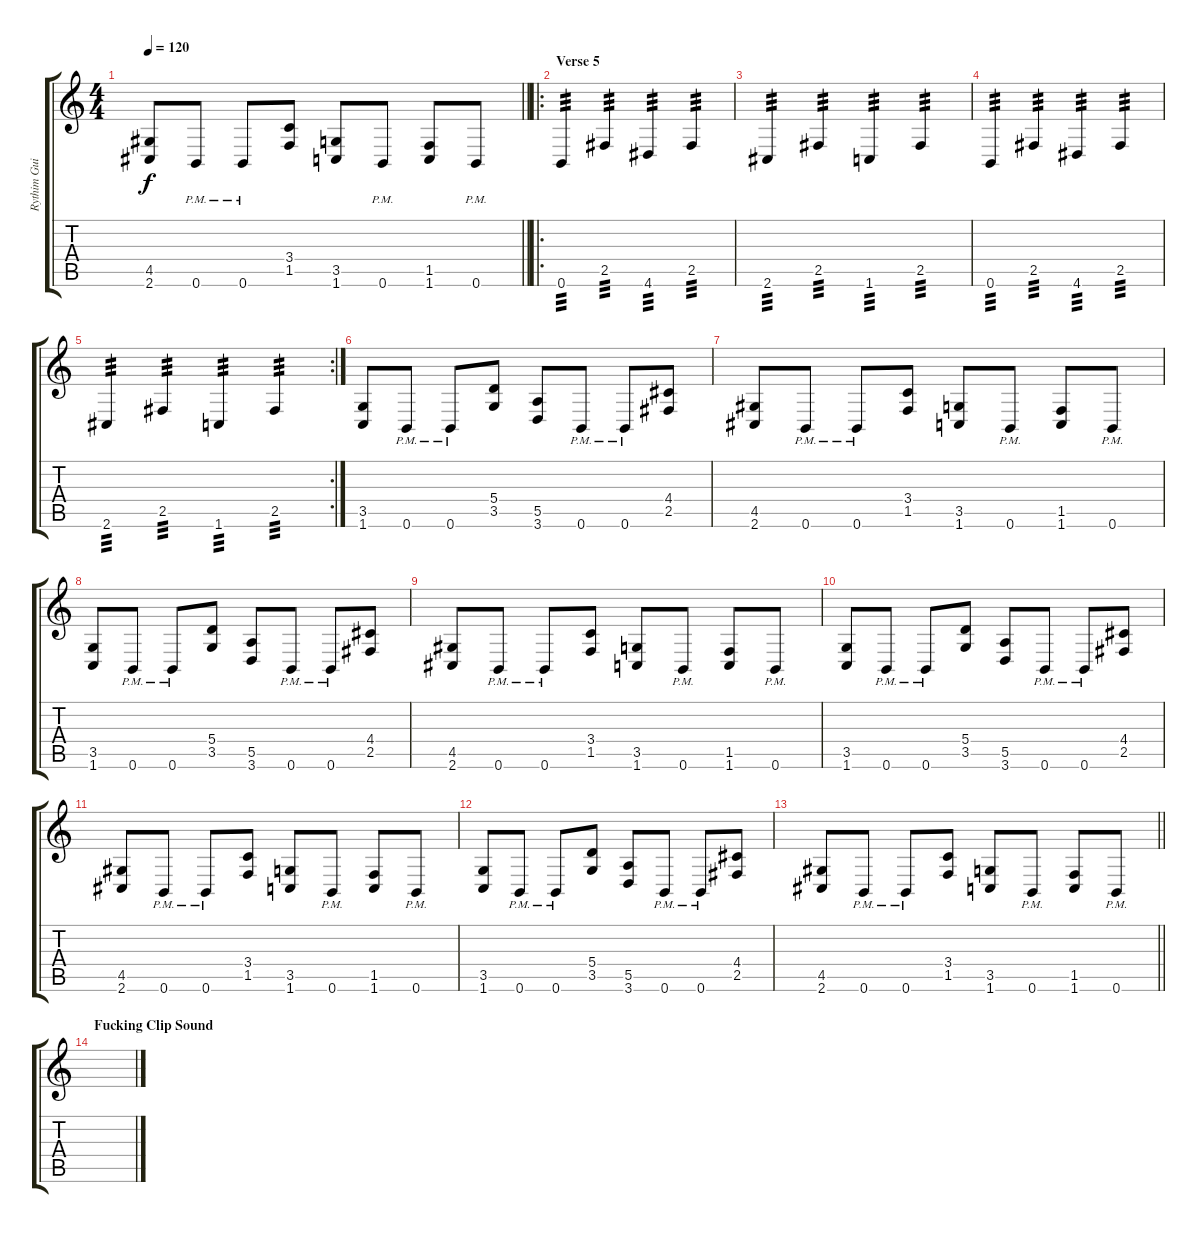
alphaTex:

\track ("Rythim Guitar" "Rythim Gui") {instrument overdrivenguitar}
\staff {score tabs}
\tuning (B3 Gb3 D3 A2 E2 B1) {hide}
\ts (4 4)
\tempo 120
\clef g2
\barLineRight lightlight
\ks c
(4.5 2.6).8{dy f} 0.6{pm}.8 0.6{pm}.8 (3.4 1.5).8 (3.5 1.6).8 0.6{pm}.8 (1.5 1.6).8 0.6{pm}.8 |
\ro
\section ("" "Verse 5")
0.6.4{tp 3} 2.5.4{tp 3} 4.6.4{tp 3} 2.5.4{tp 3} |
2.6.4{tp 3} 2.5.4{tp 3} 1.6.4{tp 3} 2.5.4{tp 3} |
0.6.4{tp 3} 2.5.4{tp 3} 4.6.4{tp 3} 2.5.4{tp 3} |
\rc 2
2.6.4{tp 3} 2.5.4{tp 3} 1.6.4{tp 3} 2.5.4{tp 3} |
(3.5 1.6).8 0.6{pm}.8 0.6{pm}.8 (5.4 3.5).8 (5.5 3.6).8 0.6{pm}.8 0.6{pm}.8 (4.4 2.5).8 |
(4.5 2.6).8 0.6{pm}.8 0.6{pm}.8 (3.4 1.5).8 (3.5 1.6).8 0.6{pm}.8 (1.5 1.6).8 0.6{pm}.8 |
(3.5 1.6).8 0.6{pm}.8 0.6{pm}.8 (5.4 3.5).8 (5.5 3.6).8 0.6{pm}.8 0.6{pm}.8 (4.4 2.5).8 |
(4.5 2.6).8 0.6{pm}.8 0.6{pm}.8 (3.4 1.5).8 (3.5 1.6).8 0.6{pm}.8 (1.5 1.6).8 0.6{pm}.8 |
(3.5 1.6).8 0.6{pm}.8 0.6{pm}.8 (5.4 3.5).8 (5.5 3.6).8 0.6{pm}.8 0.6{pm}.8 (4.4 2.5).8 |
(4.5 2.6).8 0.6{pm}.8 0.6{pm}.8 (3.4 1.5).8 (3.5 1.6).8 0.6{pm}.8 (1.5 1.6).8 0.6{pm}.8 |
(3.5 1.6).8 0.6{pm}.8 0.6{pm}.8 (5.4 3.5).8 (5.5 3.6).8 0.6{pm}.8 0.6{pm}.8 (4.4 2.5).8 |
\barLineRight lightlight
(4.5 2.6).8 0.6{pm}.8 0.6{pm}.8 (3.4 1.5).8 (3.5 1.6).8 0.6{pm}.8 (1.5 1.6).8 0.6{pm}.8 |
\section ("" "Fucking Clip Sound")
